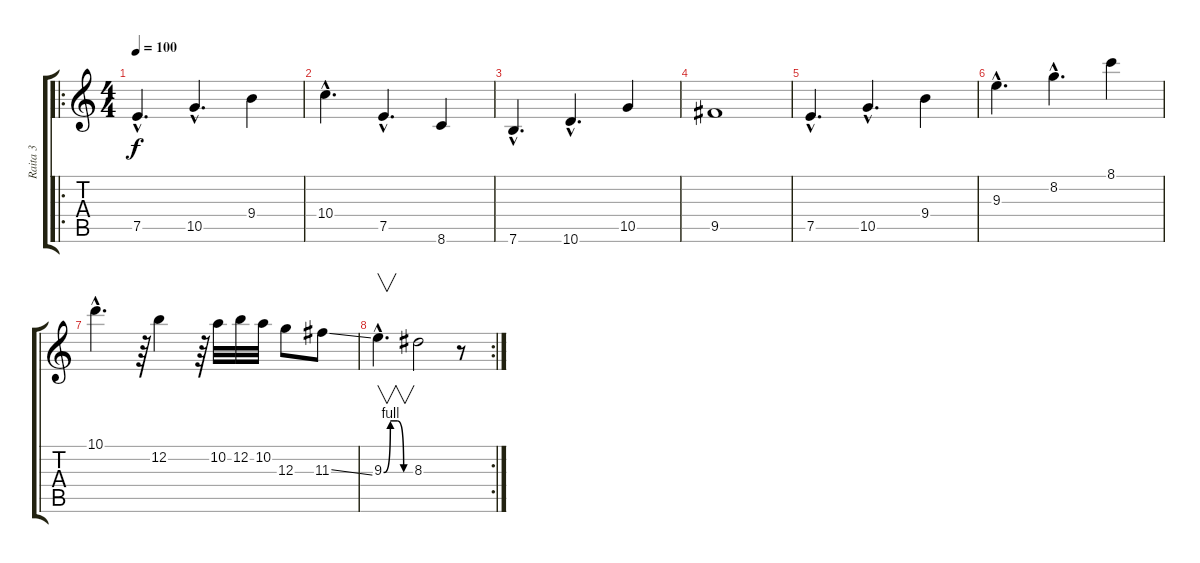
\track ("Raita 3" "Raita 3") {instrument distortionguitar}
\staff {score tabs}
\tuning (E4 B3 G3 D3 A2 E2) {hide}
\ro
\ts (4 4)
\tempo 100
\clef g2
\ks c
7.5{hac}.4{d dy f} 10.5{hac}.4{d} 9.4.4 |
10.4{hac}.4{d} 7.5{hac}.4{d} 8.6.4 |
7.6{hac}.4{d} 10.6{hac}.4{d} 10.5.4 |
9.5.1 |
7.5{hac}.4{d} 10.5{hac}.4{d} 9.4.4 |
9.3{hac}.4{d} 8.2{hac}.4{d} 8.1.4 |
10.1{hac}.4{d} r.64 12.2.4 r.64 10.2.32 12.2.32 10.2.32 12.3.8 11.3{ss}.8 |
\rc 2
9.3{be (custom 0 0 15 4 30 4 45 0 60 0) hac}.4{v d} 8.3.2 r.8
